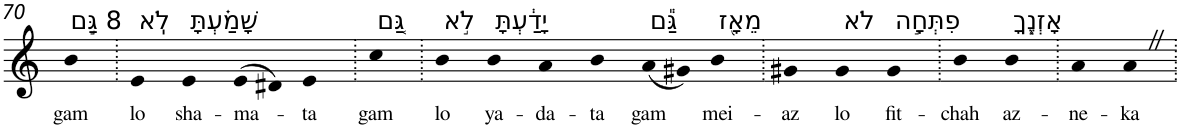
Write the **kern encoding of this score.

**kern	**text
*part1	*part1
*staff1	*staff1
*I"Piano	*
*I'Pno	*
!!LO:PB:g=z
*clefG2	*
*k[]	*
=70	=70
!LO:TX:a:t=8 גַּ֣ם	!
!	!LO:LY:b
4b	gam
=71.	=71.
!LO:TX:a:t=לֹֽא	!
!	!LO:LY:b
4e	lo
!LO:TX:a:t=שָׁמַ֗עְתָּ	!
!	!LO:LY:b
4e	sha-
!	!LO:LY:b
(>8e	-ma-
8d#X)	.
!	!LO:LY:b
4e	-ta
=72.	=72.
!LO:TX:a:t=גַּ֚ם	!
!	!LO:LY:b
4cc	gam
=73.	=73.
!LO:TX:a:t=לֹ֣א	!
!	!LO:LY:b
4b	lo
!LO:TX:a:t=יָדַ֔עְתָּ	!
!	!LO:LY:b
4b	ya-
!	!LO:LY:b
4a	-da-
!	!LO:LY:b
4b	-ta
!LO:TX:a:t=גַּ֕ם	!
!	!LO:LY:b
(8a	gam
8g#X)	.
!LO:TX:a:t=מֵאָ֖ז	!
!	!LO:LY:b
4b	mei-
=74.	=74.
!	!LO:LY:b
4g#X	-az
!LO:TX:a:t=לֹא	!
!	!LO:LY:b
4g#	lo
!LO:TX:a:t=פִתְּחָ֣ה	!
!	!LO:LY:b
4g#	fit-
=75.	=75.
!	!LO:LY:b
4b	-chah
!LO:TX:a:t=אָזְנֶ֑ךָ	!
!	!LO:LY:b
4b	az-
=76.	=76.
!	!LO:LY:b
4a	-ne-
!	!LO:LY:b
4aZ	-ka
=.	=.
*-	*-
